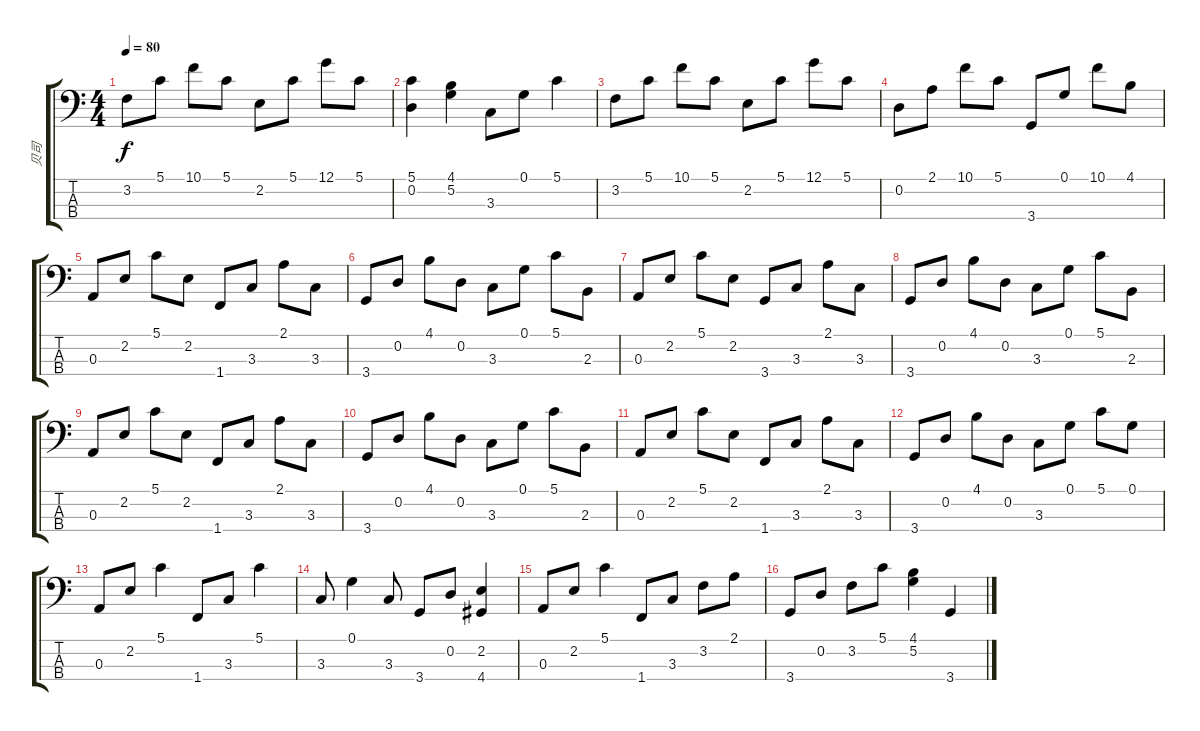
\track ("贝司" "贝司") {instrument electricbassfinger}
\staff {score tabs}
\tuning (G2 D2 A1 E1) {hide}
\ts (4 4)
\tempo 80
\clef f4
\ks c
3.2.8{dy f} 5.1.8 10.1.8 5.1.8 2.2.8 5.1.8 12.1.8 5.1.8 |
(5.1 0.2).4 (4.1 5.2).4 3.3.8 0.1.8 5.1.4 |
3.2.8 5.1.8 10.1.8 5.1.8 2.2.8 5.1.8 12.1.8 5.1.8 |
0.2.8 2.1.8 10.1.8 5.1.8 3.4.8 0.1.8 10.1.8 4.1.8 |
0.3.8 2.2.8 5.1.8 2.2.8 1.4.8 3.3.8 2.1.8 3.3.8 |
3.4.8 0.2.8 4.1.8 0.2.8 3.3.8 0.1.8 5.1.8 2.3.8 |
0.3.8 2.2.8 5.1.8 2.2.8 3.4.8 3.3.8 2.1.8 3.3.8 |
3.4.8 0.2.8 4.1.8 0.2.8 3.3.8 0.1.8 5.1.8 2.3.8 |
0.3.8 2.2.8 5.1.8 2.2.8 1.4.8 3.3.8 2.1.8 3.3.8 |
3.4.8 0.2.8 4.1.8 0.2.8 3.3.8 0.1.8 5.1.8 2.3.8 |
0.3.8 2.2.8 5.1.8 2.2.8 1.4.8 3.3.8 2.1.8 3.3.8 |
3.4.8 0.2.8 4.1.8 0.2.8 3.3.8 0.1.8 5.1.8 0.1.8 |
0.3.8 2.2.8 5.1.4 1.4.8 3.3.8 5.1.4 |
3.3.8 0.1.4 3.3.8 3.4.8 0.2.8 (2.2 4.4).4 |
0.3.8 2.2.8 5.1.4 1.4.8 3.3.8 3.2.8 2.1.8 |
3.4.8 0.2.8 3.2.8 5.1.8 (4.1 5.2).4 3.4.4
